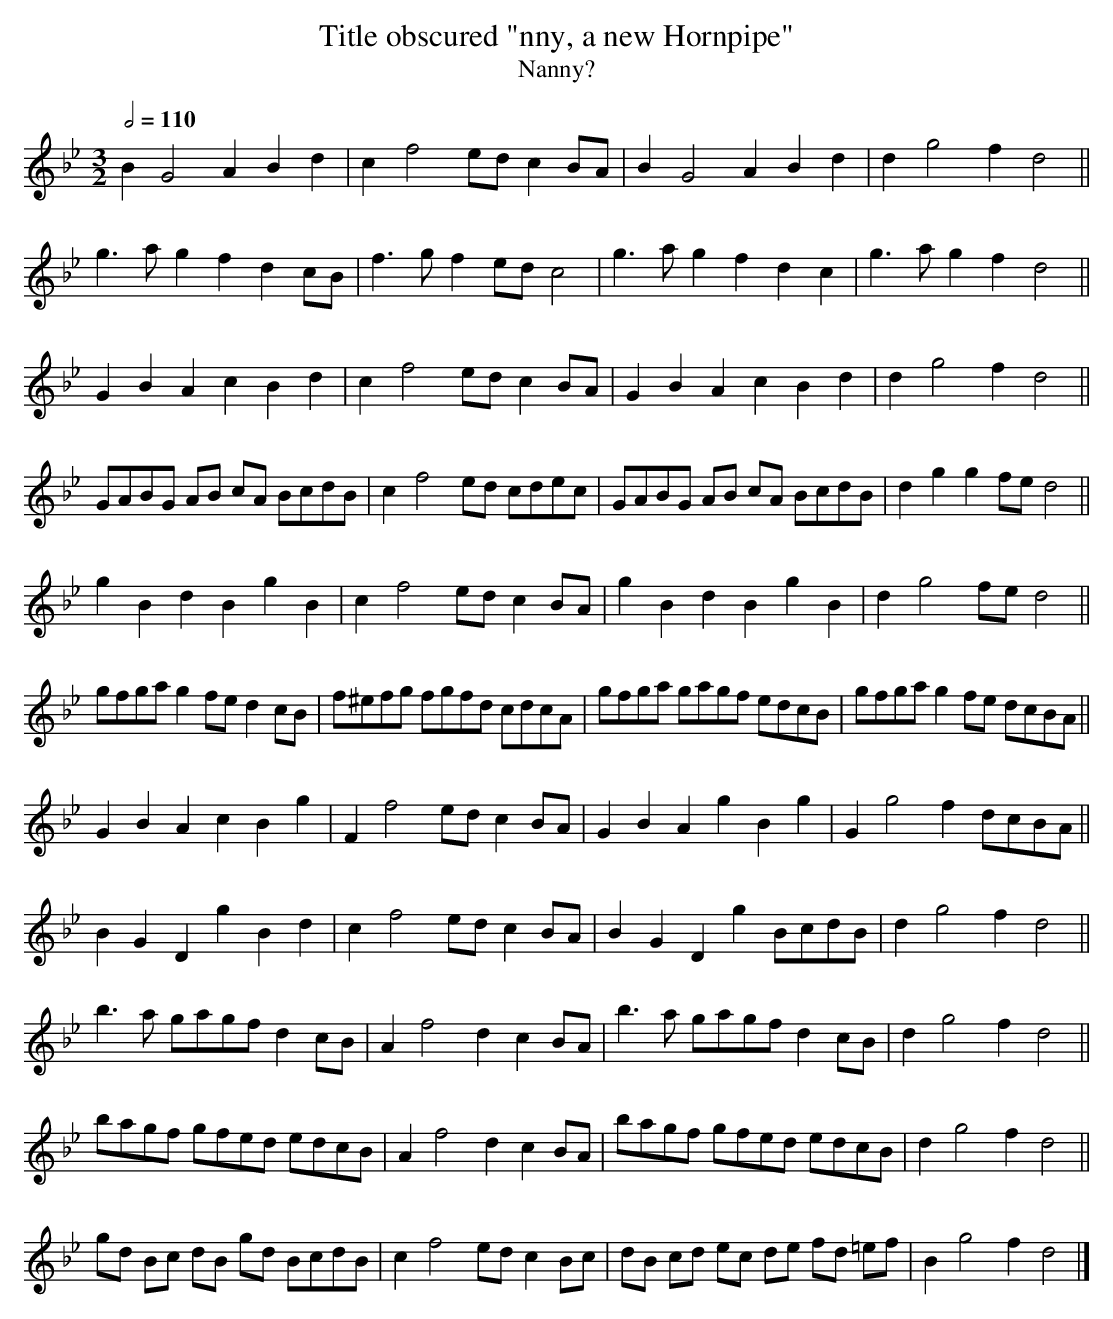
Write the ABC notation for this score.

X:1
T:Title obscured "nny, a new Hornpipe"
Q:1/2=110
T:Nanny?
M:3/2
L:1/4
K:Gm
BG2ABd|cf2e/d/cB/A/|BG2ABd|dg2fd2||
g>agfdc/B/|f>gfe/d/c2|g>agfdc|g>agfd2||
GBAcBd|cf2e/d/cB/A/|GBAcBd|dg2fd2||
G/A/B/G/ A/B/ c/A/ B/c/d/B/|cf2e/d/ c/d/e/c/|\
G/A/B/G/ A/B/ c/A/ B/c/d/B/|dggf/e/d2||
gBdBgB|cf2e/d/cB/A/|gBdBgB|dg2f/e/d2||
g/f/g/a/ gf/e/dc/B/|f/^e/f/g/ f/g/f/d/ c/d/c/A/|\
g/f/g/a/ g/a/g/f/ e/d/c/B/|g/f/g/a/gf/e/ d/c/B/A/||
GBAcBg|Ff2e/d/cB/A/|GBAgBg|Gg2fd/c/B/A/||
BGDgBd|cf2e/d/cB/A/|BGDgB/c/d/B/|dg2fd2||
b>a g/a/g/f/dc/B/|Af2dcB/A/|b>a g/a/g/f/dc/B/|dg2fd2||
b/a/g/f/ g/f/e/d/ e/d/c/B/|Af2dcB/A/|\
b/a/g/f/ g/f/e/d/ e/d/c/B/|dg2fd2||
g/d/ B/c/ d/B/ g/d/ B/c/d/B/|cf2e/d/cB/c/|\
d/B/ c/d/ e/c/ d/e/ f/d/ =e/f/|Bg2fd2|]
